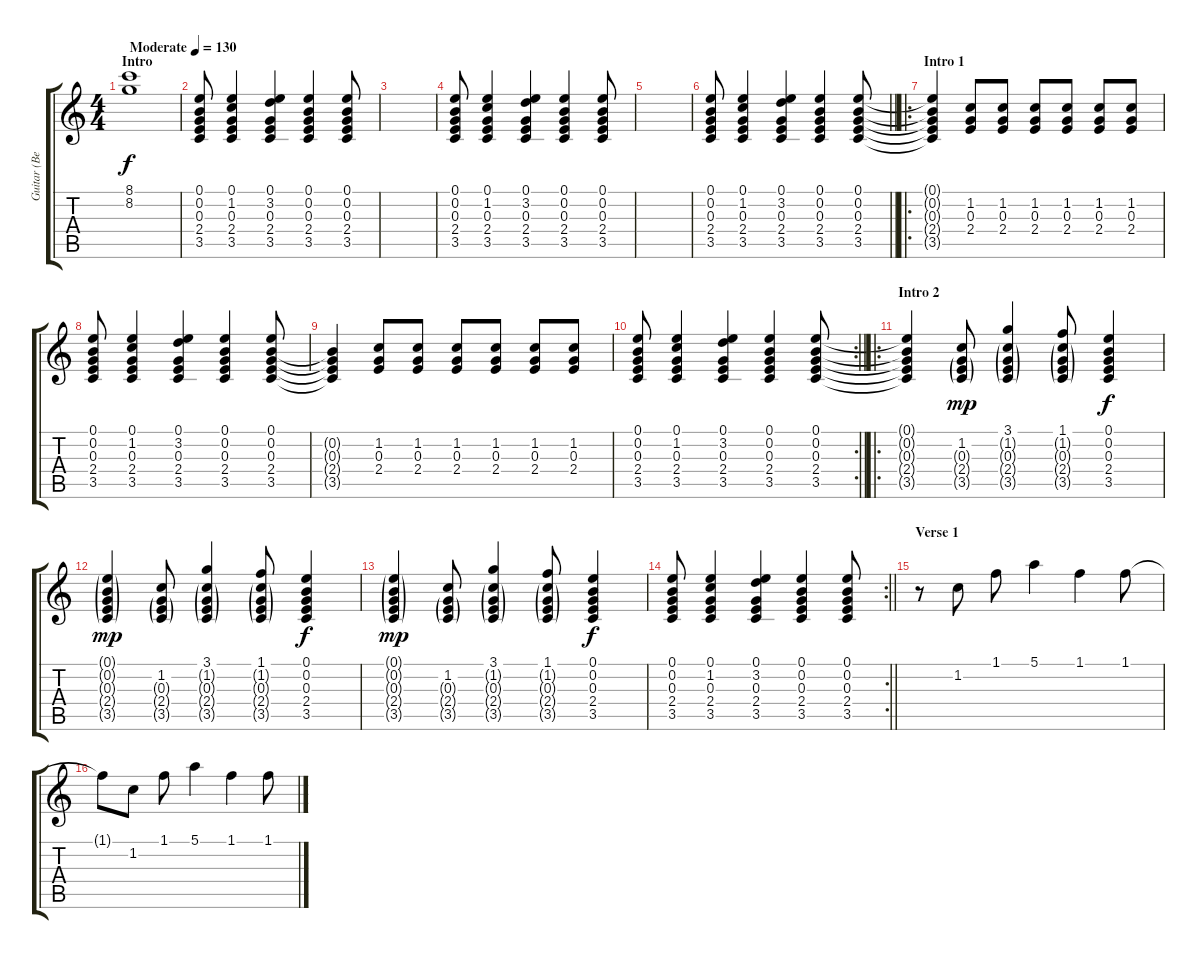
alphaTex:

\track ("Guitar (Bernard Sumner)" "Guitar (Be") {instrument distortionguitar}
\staff {score tabs}
\tuning (E4 B3 G3 D3 A2 E2) {hide}
\ts (4 4)
\section ("" "Intro")
\tempo (130 "Moderate")
\clef g2
\ks c
(8.1 8.2).1{dy f instrument distortionguitar} |
(0.1 0.2 0.3 2.4 3.5).8 (0.1 1.2 0.3 2.4 3.5).4 (0.1 3.2 0.3 2.4 3.5).4 (0.1 0.2 0.3 2.4 3.5).4 (0.1 0.2 0.3 2.4 3.5).8 |
|
(0.1 0.2 0.3 2.4 3.5).8 (0.1 1.2 0.3 2.4 3.5).4 (0.1 3.2 0.3 2.4 3.5).4 (0.1 0.2 0.3 2.4 3.5).4 (0.1 0.2 0.3 2.4 3.5).8 |
|
\barLineRight lightlight
(0.1 0.2 0.3 2.4 3.5).8 (0.1 1.2 0.3 2.4 3.5).4 (0.1 3.2 0.3 2.4 3.5).4 (0.1 0.2 0.3 2.4 3.5).4 (0.1 0.2 0.3 2.4 3.5).8 |
\ro
\section ("" "Intro 1")
(0.1{t} 0.2{t} 0.3{t} 2.4{t} 3.5{t}).4 (1.2 0.3 2.4).8 (1.2 0.3 2.4).8 (1.2 0.3 2.4).8 (1.2 0.3 2.4).8 (1.2 0.3 2.4).8 (1.2 0.3 2.4).8 |
(0.1 0.2 0.3 2.4 3.5).8 (0.1 1.2 0.3 2.4 3.5).4 (0.1 3.2 0.3 2.4 3.5).4 (0.1 0.2 0.3 2.4 3.5).4 (0.1 0.2 0.3 2.4 3.5).8 |
(0.2{t} 0.3{t} 2.4{t} 3.5{t}).4 (1.2 0.3 2.4).8 (1.2 0.3 2.4).8 (1.2 0.3 2.4).8 (1.2 0.3 2.4).8 (1.2 0.3 2.4).8 (1.2 0.3 2.4).8 |
\rc 2
\barLineRight lightlight
(0.1 0.2 0.3 2.4 3.5).8 (0.1 1.2 0.3 2.4 3.5).4 (0.1 3.2 0.3 2.4 3.5).4 (0.1 0.2 0.3 2.4 3.5).4 (0.1 0.2 0.3 2.4 3.5).8 |
\ro
\section ("" "Intro 2")
(0.1{t} 0.2{t} 0.3{t} 2.4{t} 3.5{t}).4 (1.2 0.3{g} 2.4{g} 3.5{g}).8{dy mp} (3.1 1.2{g} 0.3{g} 2.4{g} 3.5{g}).4 (1.1 1.2{g} 0.3{g} 2.4{g} 3.5{g}).8 (0.1 0.2 0.3 2.4 3.5).4{dy f} |
(0.1{g} 0.2{g} 0.3{g} 2.4{g} 3.5{g}).4{dy mp} (1.2 0.3{g} 2.4{g} 3.5{g}).8 (3.1 1.2{g} 0.3{g} 2.4{g} 3.5{g}).4 (1.1 1.2{g} 0.3{g} 2.4{g} 3.5{g}).8 (0.1 0.2 0.3 2.4 3.5).4{dy f} |
(0.1{g} 0.2{g} 0.3{g} 2.4{g} 3.5{g}).4{dy mp} (1.2 0.3{g} 2.4{g} 3.5{g}).8 (3.1 1.2{g} 0.3{g} 2.4{g} 3.5{g}).4 (1.1 1.2{g} 0.3{g} 2.4{g} 3.5{g}).8 (0.1 0.2 0.3 2.4 3.5).4{dy f} |
\rc 2
\barLineRight lightlight
(0.1 0.2 0.3 2.4 3.5).8 (0.1 1.2 0.3 2.4 3.5).4 (0.1 3.2 0.3 2.4 3.5).4 (0.1 0.2 0.3 2.4 3.5).4 (0.1 0.2 0.3 2.4 3.5).8 |
\section ("" "Verse 1")
r.8{volume 10 instrument electricguitarclean} 1.2.8 1.1.8 5.1.4 1.1.4 1.1.8 |
1.1{t}.8 1.2.8 1.1.8 5.1.4 1.1.4 1.1.8
